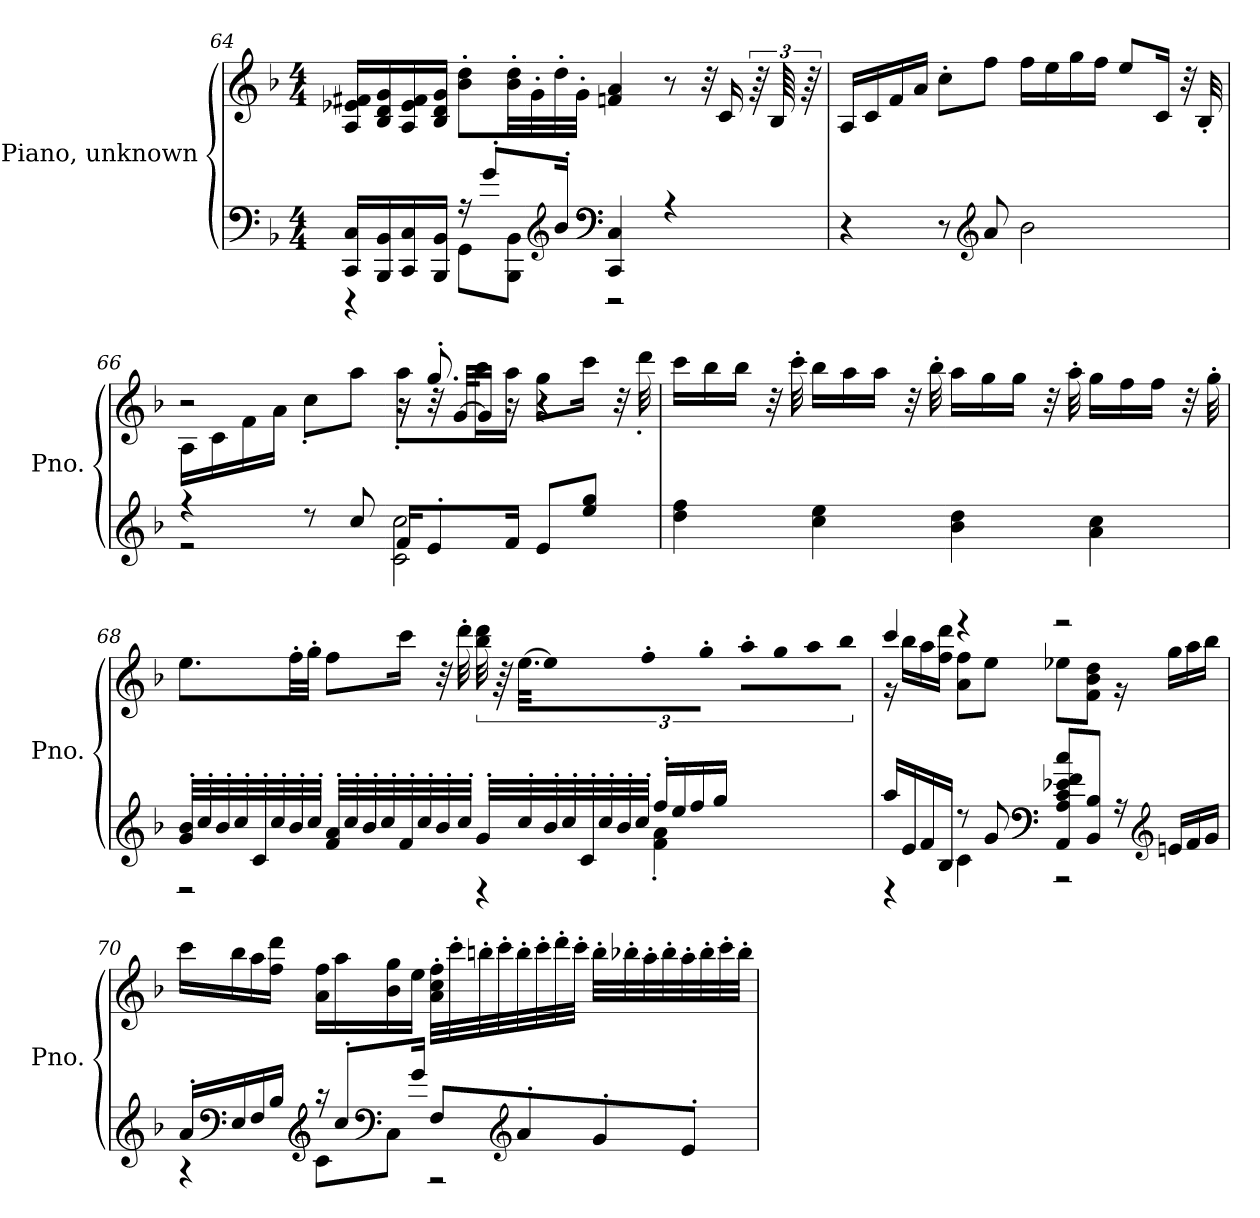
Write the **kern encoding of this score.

**kern	**kern
*part1	*part1
*staff2	*staff1
*I"Piano, unknown	*
*I'Pno.	*
*clefF4	*clefG2
*k[b-]	*k[b-]
*M4/4	*M4/4
=64	=64
*^	*
16CC/ 16C/LL	4r	16A/ 16e-X/ 16f#X/LL
16BBB-/ 16BB-/	.	16B-/ 16d/ 16g/
16CC/ 16C/	.	16A/ 16e-/ 16f#/
16BBB-/ 16BB-/JJ	.	16B-/ 16d/ 16g/JJ
16r	8GG\L	8b-\' 8dd\'L
8g'/L	.	.
.	8BBB-\ 8BB-\J	32b-\' 32dd\'LL
.	.	32g'\
*clefG2	*	*
16b-'/Jk	.	32dd'\
.	.	32g'\JJJ
*clefF4	*	*
4CC/ 4C/	2r	4fn/ 4a/
4r	.	8r
.	.	32r
.	.	16c/
.	.	96r
.	.	96B-/
.	.	96r
*v	*v	*
!!LO:PB:g=z
=65	=65
4r	16A/LL
.	16c/
.	16f/
.	16a/JJ
8r	8cc'\L
*clefG2	*
8a/	8ff\J
2b-\	16ff\LL
.	16ee\
.	16gg\
.	16ff\JJ
.	8ee/L
.	16c/Jk
.	32r
.	32B-'/
=66	=66
*^	*^
*	*	*	*^
4r	2r	2r	16A\LL	2r
.	.	.	16c\	.
.	.	.	16f\	.
.	.	.	16a\JJ	.
8r	.	.	8cc'\L	.
8cc/	.	.	8aa\J	.
16f/KL	2c\ 2cc\	16r	8aa'\L	16r
8e'/	.	8.gg'/	.	32r
.	.	.	.	[32g/KLL
.	.	.	16bb-\L	16g/JJ]
16f/Jk	.	.	16aa\JJ	16r
8e/L	.	4r	8gg\L	4r
8ee/ 8gg/J	.	.	16ccc\Jk	.
.	.	.	32r	.
.	.	.	32ddd'\	.
*v	*v	*	*	*
*	*v	*v	*v
!!LO:LB:g=z
=67	=67
4dd\ 4ff\	16ccc\LL
.	16bb-\
.	16bb-\JJ
.	32r
.	32ccc'\
4cc\ 4ee\	16bb-\LL
.	16aa\
.	16aa\JJ
.	32r
.	32bb-'\
4b-\ 4dd\	16aa\LL
.	16gg\
.	16gg\JJ
.	32r
.	32aa'\
4a\ 4cc\	16gg\LL
.	16ff\
.	16ff\JJ
.	32r
.	32gg'\
!!LO:LB:g=z
=68	=68
*^	*
32g/' 32b-/'LLL	2r	8.ee\L
32cc'/	.	.
32b-'/	.	.
32cc'/	.	.
32c'/	.	.
32cc'/	.	.
32b-'/	.	32ff'\LL
32cc'/JJJ	.	32gg'\JJJ
32f/' 32a/'LLL	.	8ff\L
32cc'/	.	.
32b-'/	.	.
32cc'/	.	.
32f'/	.	16ccc\Jk
32cc'/	.	.
32b-'/	.	32r
32cc'/JJJ	.	32ddd'\
32g'/LLL	4r	48bb-\ 48ddd\
.	.	96r
32cc'/	.	[48.ee\KKL
32b-'/	.	8ee\]
32cc'/	.	.
32c'/	.	.
32cc'/	.	.
32b-'/	.	32ff'\LL
32cc'/JJJ	.	32gg'\JJJ
16ff'/LL	4f\' 4a\'	16aa'\LL
16ee/	.	16gg\
16ff/	.	16aa\
16gg/JJ	.	16bb-\JJ
!!LO:LB:g=z
=69	=69	=69
*	*	*^
16aa/LL	4r	4ccc/	16r
16e/	.	.	16bb-\LL
16f/	.	.	16aa\
16B-/JJ	.	.	16ff\ 16ddd\JJ
8r	4c\	4r	8a\ 8ff\L
8g/	.	.	8ee\J
*clefF4	*	*	*
8AA/ 8A/ 8c/ 8e-X/ 8f/ 8cc/L	2r	2r	8ee-X\L
8BB-/ 8B-/J	.	.	8f\ 8b-\ 8dd\J
16r	.	.	16r
*clefG2	*	*	*
16en/LL	.	.	16gg\LL
16f/	.	.	16aa\
16g/JJ	.	.	16bb-\JJ
*	*	*v	*v
!!LO:LB:g=z
=70	=70	=70
16a'/LL	4r	16ccc\LL
*clefF4	*	*
16E/	.	16bb-\
16F/	.	16aa\
16B-/JJ	.	16ff\ 16ddd\JJ
*clefG2	*	*
16r	8c\L	16a\ 16ff\LL
8cc'/L	.	16aa\
*clefF4	*	*
.	8C\J	16b-\ 16gg\
16g/Jk	.	16ee\JJ
8F/L	2r	32a\' 32cc\' 32ff\'LLL
.	.	32ccc'\
.	.	32bbn'\
.	.	32ccc'\
*clefG2	*	*
8a'/	.	32bb'\
.	.	32ccc'\
.	.	32ddd'\
.	.	32ccc'\JJJ
8g'/	.	32bb'\LLL
.	.	32bb-X'\
.	.	32aa'\
.	.	32bb-'\
8e'/J	.	32aa'\
.	.	32bb-'\
.	.	32ccc'\
.	.	32bb-'\JJJ
*v	*v	*
=	=
*-	*-
